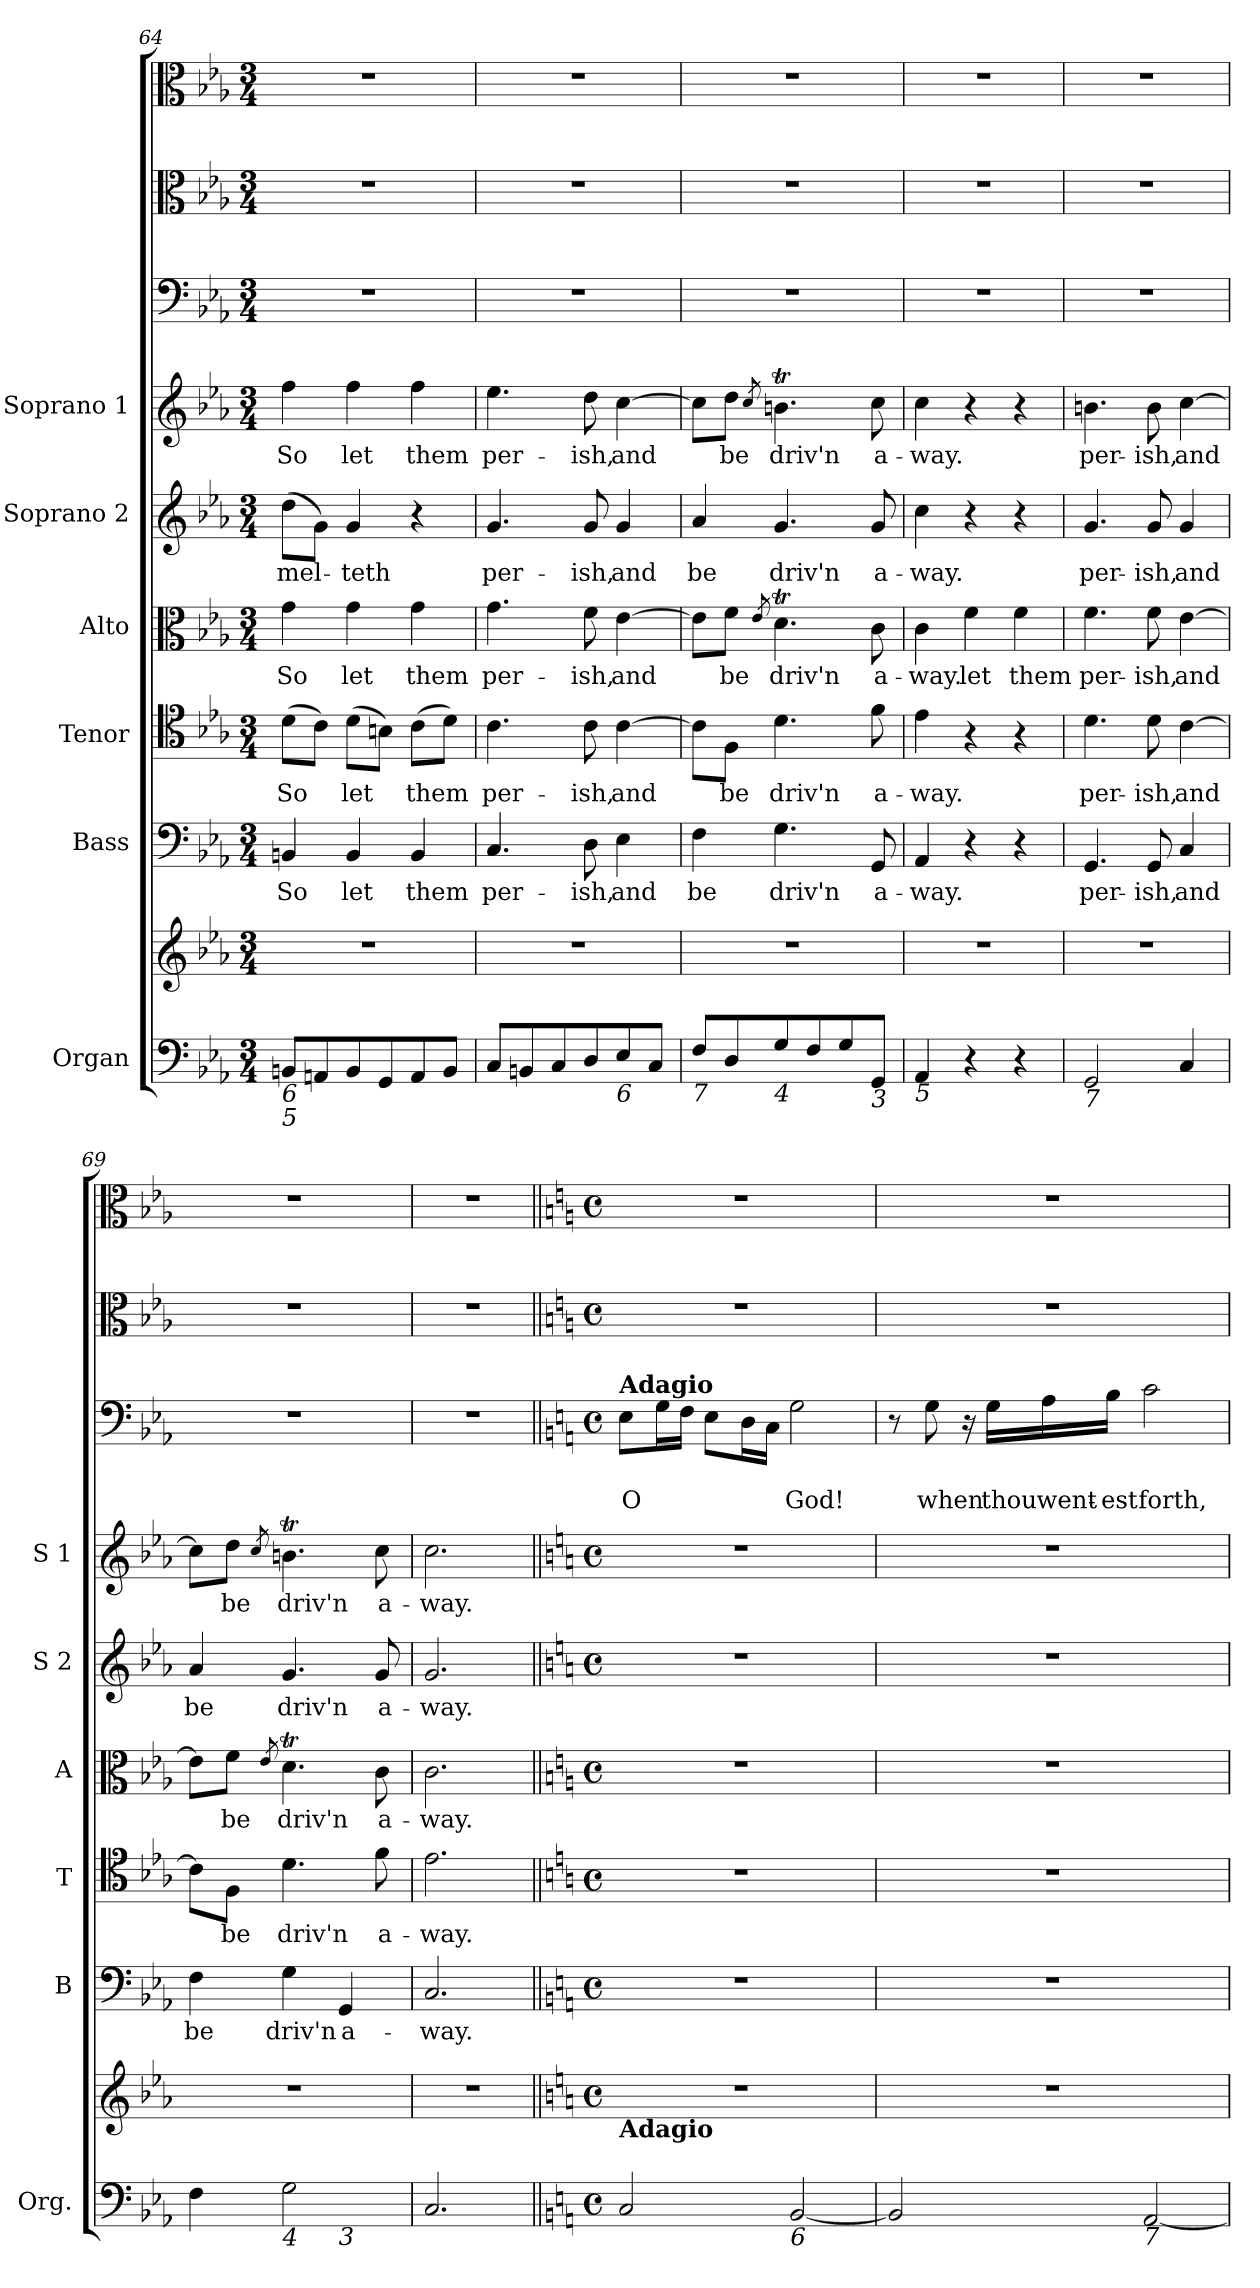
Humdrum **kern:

**kern	**kern	**kern	**text	**kern	**text	**kern	**text	**kern	**text	**kern	**text	**kern	**text	**text	**kern	**kern
*part9	*part9	*part8	*part8	*part7	*part7	*part6	*part6	*part5	*part5	*part4	*part4	*part3	*part3	*part3	*part2	*part1
*staff10	*staff9	*staff8	*staff8	*staff7	*staff7	*staff6	*staff6	*staff5	*staff5	*staff4	*staff4	*staff3	*staff3	*staff3	*staff2	*staff1
*I"Organ	*	*I"Bass	*	*I"Tenor	*	*I"Alto	*	*I"Soprano 2	*	*I"Soprano 1	*	*	*	*	*	*
*I'Org.	*	*I'B	*	*I'T	*	*I'A	*	*I'S 2	*	*I'S 1	*	*	*	*	*	*
*clefF4	*clefG2	*clefF4	*	*clefC4	*	*clefC3	*	*clefG2	*	*clefG2	*	*clefF4	*	*	*clefC3	*clefC3
*k[b-e-a-]	*k[b-e-a-]	*k[b-e-a-]	*	*k[b-e-a-]	*	*k[b-e-a-]	*	*k[b-e-a-]	*	*k[b-e-a-]	*	*k[b-e-a-]	*	*	*k[b-e-a-]	*k[b-e-a-]
*c:	*c:	*c:	*	*c:	*	*c:	*	*c:	*	*c:	*	*c:	*	*	*c:	*c:
*M3/4	*M3/4	*M3/4	*	*M3/4	*	*M3/4	*	*M3/4	*	*M3/4	*	*M3/4	*	*	*M3/4	*M3/4
=64	=64	=64	=64	=64	=64	=64	=64	=64	=64	=64	=64	=64	=64	=64	=64	=64
!LO:TX:b:i:t=6	!	!	!	!	!	!	!	!	!	!	!	!	!	!	!	!
!LO:TX:b:i:t=5	!	!	!	!	!	!	!	!	!	!	!	!	!	!	!	!
!	!	!	!LO:LY:b	!	!LO:LY:b	!	!LO:LY:b	!	!LO:LY:b	!	!LO:LY:b	!	!	!	!	!
8BBn/L	2.r	4BBn/	So	(>8d\L	So	4g\	So	(>8dd\L	mel-	4ff\	So	2.r	.	.	2.r	2.r
8AAn/	.	.	.	8c\J)	.	.	.	8g\J)	.	.	.	.	.	.	.	.
!	!	!	!LO:LY:b	!	!LO:LY:b	!	!LO:LY:b	!	!LO:LY:b	!	!LO:LY:b	!	!	!	!	!
8BB/	.	4BB/	let	(>8d\L	let	4g\	let	4g/	-teth	4ff\	let	.	.	.	.	.
8GG/	.	.	.	8Bn\J)	.	.	.	.	.	.	.	.	.	.	.	.
!	!	!	!LO:LY:b	!	!LO:LY:b	!	!LO:LY:b	!	!	!	!LO:LY:b	!	!	!	!	!
8AA/	.	4BB/	them	(>8c\L	them	4g\	them	4r	.	4ff\	them	.	.	.	.	.
8BB/J	.	.	.	8d\J)	.	.	.	.	.	.	.	.	.	.	.	.
=65	=65	=65	=65	=65	=65	=65	=65	=65	=65	=65	=65	=65	=65	=65	=65	=65
!	!	!	!LO:LY:b	!	!LO:LY:b	!	!LO:LY:b	!	!LO:LY:b	!	!LO:LY:b	!	!	!	!	!
8C/L	2.r	4.C/	per-	4.c\	per-	4.g\	per-	4.g/	per-	4.ee-\	per-	2.r	.	.	2.r	2.r
8BBn/	.	.	.	.	.	.	.	.	.	.	.	.	.	.	.	.
8C/	.	.	.	.	.	.	.	.	.	.	.	.	.	.	.	.
!	!	!	!LO:LY:b	!	!LO:LY:b	!	!LO:LY:b	!	!LO:LY:b	!	!LO:LY:b	!	!	!	!	!
8D/	.	8D\	-ish,	8c\	-ish,	8f\	-ish,	8g/	-ish,	8dd\	-ish,	.	.	.	.	.
!LO:TX:b:i:t=6	!	!	!	!	!	!	!	!	!	!	!	!	!	!	!	!
!	!	!	!LO:LY:b	!	!LO:LY:b	!	!LO:LY:b	!	!LO:LY:b	!	!LO:LY:b	!	!	!	!	!
8E-/	.	4E-\	and	[4c\	and	[4e-\	and	4g/	and	[4cc\	and	.	.	.	.	.
8C/J	.	.	.	.	.	.	.	.	.	.	.	.	.	.	.	.
!!LO:PB:g=z
=66	=66	=66	=66	=66	=66	=66	=66	=66	=66	=66	=66	=66	=66	=66	=66	=66
!LO:TX:b:i:t=7	!	!	!	!	!	!	!	!	!	!	!	!	!	!	!	!
!	!	!	!LO:LY:b	!	!	!	!	!	!LO:LY:b	!	!	!	!	!	!	!
8F/L	2.r	4F\	be	8c\L]	.	8e-\L]	.	4a-/	be	8cc\L]	.	2.r	.	.	2.r	2.r
!	!	!	!	!	!LO:LY:b	!	!LO:LY:b	!	!	!	!LO:LY:b	!	!	!	!	!
8D/	.	.	.	8F\J	be	8f\J	be	.	.	8dd\J	be	.	.	.	.	.
.	.	.	.	.	.	8qe-/	.	.	.	8qcc/	.	.	.	.	.	.
!LO:TX:b:i:t=4	!	!	!	!	!	!	!	!	!	!	!	!	!	!	!	!
!	!	!	!LO:LY:b	!	!LO:LY:b	!	!LO:LY:b	!	!LO:LY:b	!	!LO:LY:b	!	!	!	!	!
8G/	.	4.G\	driv'n	4.d\	driv'n	4.dt\	driv'n	4.g/	driv'n	4.bnt\	driv'n	.	.	.	.	.
8F/	.	.	.	.	.	.	.	.	.	.	.	.	.	.	.	.
8G/	.	.	.	.	.	.	.	.	.	.	.	.	.	.	.	.
!LO:TX:b:i:t=3	!	!	!	!	!	!	!	!	!	!	!	!	!	!	!	!
!	!	!	!LO:LY:b	!	!LO:LY:b	!	!LO:LY:b	!	!LO:LY:b	!	!LO:LY:b	!	!	!	!	!
8GG/J	.	8GG/	a-	8f\	a-	8c\	a-	8g/	a-	8cc\	a-	.	.	.	.	.
=67	=67	=67	=67	=67	=67	=67	=67	=67	=67	=67	=67	=67	=67	=67	=67	=67
!LO:TX:b:i:t=5	!	!	!	!	!	!	!	!	!	!	!	!	!	!	!	!
!	!	!	!LO:LY:b	!	!LO:LY:b	!	!LO:LY:b	!	!LO:LY:b	!	!LO:LY:b	!	!	!	!	!
4AA-/	2.r	4AA-/	-way.	4e-\	-way.	4c\	-way.	4cc\	-way.	4cc\	-way.	2.r	.	.	2.r	2.r
!	!	!	!	!	!	!	!LO:LY:b	!	!	!	!	!	!	!	!	!
4r	.	4r	.	4r	.	4f\	let	4r	.	4r	.	.	.	.	.	.
!	!	!	!	!	!	!	!LO:LY:b	!	!	!	!	!	!	!	!	!
4r	.	4r	.	4r	.	4f\	them	4r	.	4r	.	.	.	.	.	.
=68	=68	=68	=68	=68	=68	=68	=68	=68	=68	=68	=68	=68	=68	=68	=68	=68
!LO:TX:b:i:t=7	!	!	!	!	!	!	!	!	!	!	!	!	!	!	!	!
!	!	!	!LO:LY:b	!	!LO:LY:b	!	!LO:LY:b	!	!LO:LY:b	!	!LO:LY:b	!	!	!	!	!
2GG/	2.r	4.GG/	per-	4.d\	per-	4.f\	per-	4.g/	per-	4.bn\	per-	2.r	.	.	2.r	2.r
!	!	!	!LO:LY:b	!	!LO:LY:b	!	!LO:LY:b	!	!LO:LY:b	!	!LO:LY:b	!	!	!	!	!
.	.	8GG/	-ish,	8d\	-ish,	8f\	-ish,	8g/	-ish,	8b\	-ish,	.	.	.	.	.
!	!	!	!LO:LY:b	!	!LO:LY:b	!	!LO:LY:b	!	!LO:LY:b	!	!LO:LY:b	!	!	!	!	!
4C/	.	4C/	and	[4c\	and	[4e-\	and	4g/	and	[4cc\	and	.	.	.	.	.
=69	=69	=69	=69	=69	=69	=69	=69	=69	=69	=69	=69	=69	=69	=69	=69	=69
!LO:TX:b:i:t=7	!	!	!	!	!	!	!	!	!	!	!	!	!	!	!	!
!	!	!	!LO:LY:b	!	!	!	!	!	!LO:LY:b	!	!	!	!	!	!	!
*^	*	*	*	*	*	*	*	*	*	*	*	*	*	*	*	*
4F\	2ryy	2.r	4F\	be	8c\L]	.	8e-\L]	.	4a-/	be	8cc\L]	.	2.r	.	.	2.r	2.r
!	!	!	!	!	!	!LO:LY:b	!	!LO:LY:b	!	!	!	!LO:LY:b	!	!	!	!	!
.	.	.	.	.	8F\J	be	8f\J	be	.	.	8dd\J	be	.	.	.	.	.
.	.	.	.	.	.	.	8qe-/	.	.	.	8qcc/	.	.	.	.	.	.
!LO:TX:b:i:t=4	!	!	!	!	!	!	!	!	!	!	!	!	!	!	!	!	!
!	!	!	!	!LO:LY:b	!	!LO:LY:b	!	!LO:LY:b	!	!LO:LY:b	!	!LO:LY:b	!	!	!	!	!
2G\	.	.	4G\	driv'n	4.d\	driv'n	4.dt\	driv'n	4.g/	driv'n	4.bnt\	driv'n	.	.	.	.	.
!	!LO:TX:b:i:t=3	!	!	!	!	!	!	!	!	!	!	!	!	!	!	!	!
!	!	!	!	!LO:LY:b	!	!	!	!	!	!	!	!	!	!	!	!	!
.	4ryy	.	4GG/	a-	.	.	.	.	.	.	.	.	.	.	.	.	.
!	!	!	!	!	!	!LO:LY:b	!	!LO:LY:b	!	!LO:LY:b	!	!LO:LY:b	!	!	!	!	!
.	.	.	.	.	8f\	a-	8c\	a-	8g/	a-	8cc\	a-	.	.	.	.	.
=70	=70	=70	=70	=70	=70	=70	=70	=70	=70	=70	=70	=70	=70	=70	=70	=70	=70
!	!	!	!	!LO:LY:b	!	!LO:LY:b	!	!LO:LY:b	!	!LO:LY:b	!	!LO:LY:b	!	!	!	!	!
*v	*v	*	*	*	*	*	*	*	*	*	*	*	*	*	*	*	*
2.C/	2.r	2.C/	-way.	2.e-\	-way.	2.c\	-way.	2.g/	-way.	2.cc\	-way.	2.r	.	.	2.r	2.r
!!LO:LB:g=z
=71||	=71||	=71||	=71||	=71||	=71||	=71||	=71||	=71||	=71||	=71||	=71||	=71||	=71||	=71||	=71||	=71||
*k[]	*k[]	*k[]	*	*k[]	*	*k[]	*	*k[]	*	*k[]	*	*k[]	*	*	*k[]	*k[]
*C:	*C:	*C:	*	*C:	*	*C:	*	*C:	*	*C:	*	*C:	*	*	*C:	*C:
*M4/4	*M4/4	*M4/4	*	*M4/4	*	*M4/4	*	*M4/4	*	*M4/4	*	*M4/4	*	*	*M4/4	*M4/4
*met(c)	*met(c)	*met(c)	*	*met(c)	*	*met(c)	*	*met(c)	*	*met(c)	*	*met(c)	*	*	*met(c)	*met(c)
*	*MM72	*	*	*	*	*	*	*	*	*	*	*MM72	*	*	*	*
!	!	!	!	!	!	!	!	!	!	!	!	!LO:TX:a:B:t=Adagio	!	!	!	!
!	!LO:TX:b:B:t=Adagio	!	!	!	!	!	!	!	!	!	!	!	!	!	!	!
!	!	!	!	!	!	!	!	!	!	!	!	!	!	!LO:LY:b	!	!
2C/	1r	1r	.	1r	.	1r	.	1r	.	1r	.	8E\L	.	O	1r	1r
.	.	.	.	.	.	.	.	.	.	.	.	16G\L	.	.	.	.
.	.	.	.	.	.	.	.	.	.	.	.	16F\JJ	.	.	.	.
.	.	.	.	.	.	.	.	.	.	.	.	8E\L	.	.	.	.
.	.	.	.	.	.	.	.	.	.	.	.	16D\L	.	.	.	.
.	.	.	.	.	.	.	.	.	.	.	.	16C\JJ	.	.	.	.
!LO:TX:b:i:t=6	!	!	!	!	!	!	!	!	!	!	!	!	!	!	!	!
!	!	!	!	!	!	!	!	!	!	!	!	!	!	!LO:LY:b	!	!
[2BB/	.	.	.	.	.	.	.	.	.	.	.	2G\	.	God!	.	.
=72	=72	=72	=72	=72	=72	=72	=72	=72	=72	=72	=72	=72	=72	=72	=72	=72
2BB/]	1r	1r	.	1r	.	1r	.	1r	.	1r	.	8r	.	.	1r	1r
!	!	!	!	!	!	!	!	!	!	!	!	!	!	!LO:LY:b	!	!
.	.	.	.	.	.	.	.	.	.	.	.	8G\	.	when	.	.
.	.	.	.	.	.	.	.	.	.	.	.	16r	.	.	.	.
!	!	!	!	!	!	!	!	!	!	!	!	!	!	!LO:LY:b	!	!
.	.	.	.	.	.	.	.	.	.	.	.	16G\LL	.	thou	.	.
!	!	!	!	!	!	!	!	!	!	!	!	!	!	!LO:LY:b	!	!
.	.	.	.	.	.	.	.	.	.	.	.	16A\	.	went-	.	.
!	!	!	!	!	!	!	!	!	!	!	!	!	!	!LO:LY:b	!	!
.	.	.	.	.	.	.	.	.	.	.	.	16B\JJ	.	-est	.	.
!LO:TX:b:i:t=7	!	!	!	!	!	!	!	!	!	!	!	!	!	!	!	!
!	!	!	!	!	!	!	!	!	!	!	!	!	!	!LO:LY:b	!	!
[2AA/	.	.	.	.	.	.	.	.	.	.	.	2c\	.	forth,	.	.
=	=	=	=	=	=	=	=	=	=	=	=	=	=	=	=	=
*-	*-	*-	*-	*-	*-	*-	*-	*-	*-	*-	*-	*-	*-	*-	*-	*-
